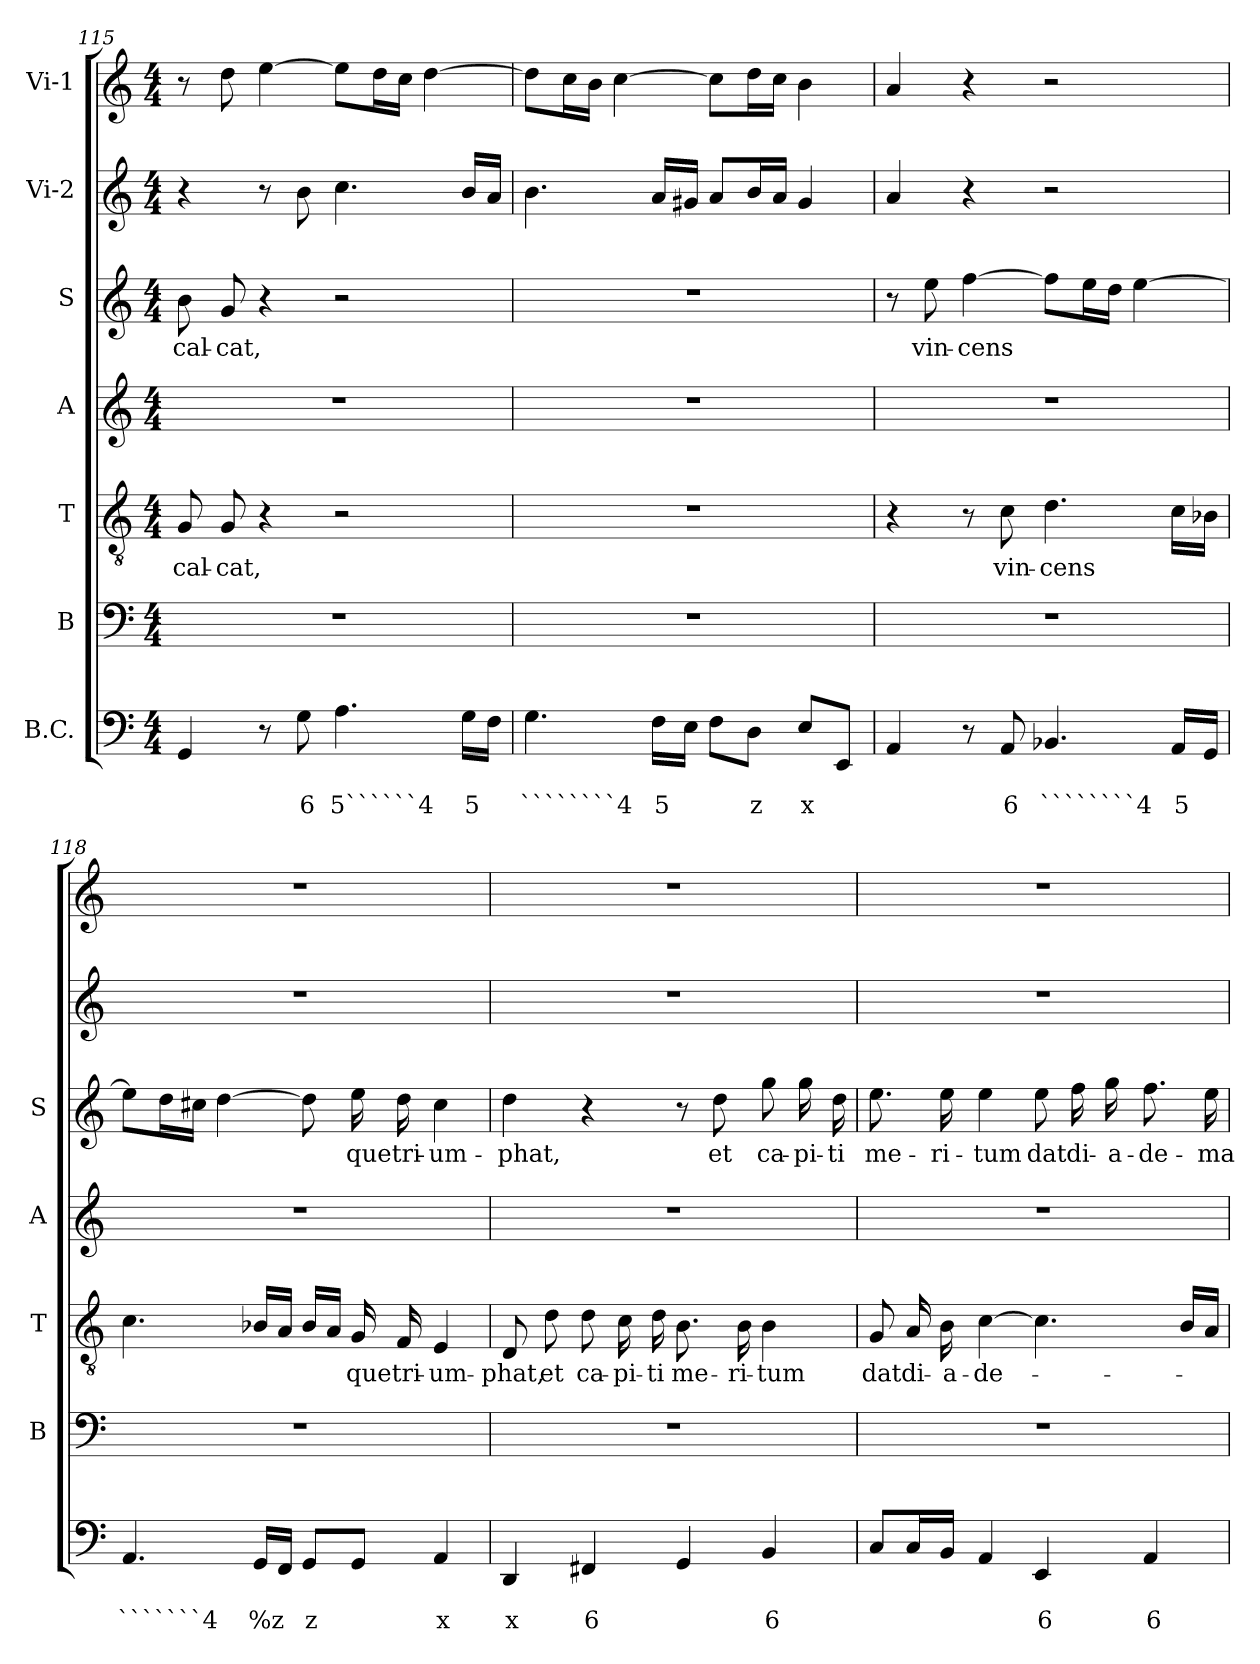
**kern	**text	**text	**kern	**kern	**text	**kern	**kern	**text	**kern	**kern
*part7	*part7	*part7	*part6	*part5	*part5	*part4	*part3	*part3	*part2	*part1
*staff7	*staff7	*staff7	*staff6	*staff5	*staff5	*staff4	*staff3	*staff3	*staff2	*staff1
*I"B.C.	*	*	*I"B	*I"T	*	*I"A	*I"S	*	*I"Vi-2	*I"Vi-1
*	*	*	*I'B	*I'T	*	*I'A	*I'S	*	*	*
*clefF4	*	*	*clefF4	*clefGv2	*	*clefG2	*clefG2	*	*clefG2	*clefG2
*k[]	*	*	*k[]	*k[]	*	*k[]	*k[]	*	*k[]	*k[]
*C:	*	*	*C:	*C:	*	*C:	*C:	*	*C:	*C:
*M4/4	*	*	*M4/4	*M4/4	*	*M4/4	*M4/4	*	*M4/4	*M4/4
=115	=115	=115	=115	=115	=115	=115	=115	=115	=115	=115
!	!	!	!	!	!LO:LY:b	!	!	!LO:LY:b	!	!
4GG/	.	.	1r	8G/	cal-	1r	8b\	cal-	4r	8r
!	!	!	!	!	!LO:LY:b	!	!	!LO:LY:b	!	!
.	.	.	.	8G/	-cat,	.	8g/	-cat,	.	8dd\
8r	.	.	.	4r	.	.	4r	.	8r	[4ee\
!	!	!LO:LY:b	!	!	!	!	!	!	!	!
8G\	.	6	.	.	.	.	.	.	8b\	.
!	!	!LO:LY:b	!	!	!	!	!	!	!	!
4.A\	.	5``````4	.	2r	.	.	2r	.	4.cc\	8ee\L]
.	.	.	.	.	.	.	.	.	.	16dd\L
.	.	.	.	.	.	.	.	.	.	16cc\JJ
.	.	.	.	.	.	.	.	.	.	[4dd\
!	!	!LO:LY:b	!	!	!	!	!	!	!	!
16G\LL	.	5	.	.	.	.	.	.	16b/LL	.
16F\JJ	.	.	.	.	.	.	.	.	16a/JJ	.
=116	=116	=116	=116	=116	=116	=116	=116	=116	=116	=116
!	!	!LO:LY:b	!	!	!	!	!	!	!	!
4.G\	.	````````4	1r	1r	.	1r	1r	.	4.b\	8dd\L]
.	.	.	.	.	.	.	.	.	.	16cc\L
.	.	.	.	.	.	.	.	.	.	16b\JJ
.	.	.	.	.	.	.	.	.	.	[4cc\
!	!	!LO:LY:b	!	!	!	!	!	!	!	!
16F\LL	.	5	.	.	.	.	.	.	16a/LL	.
16E\JJ	.	.	.	.	.	.	.	.	16g#X/JJ	.
8F\L	.	.	.	.	.	.	.	.	8a/L	8cc\L]
!	!	!LO:LY:b	!	!	!	!	!	!	!	!
8D\J	.	z	.	.	.	.	.	.	16b/L	16dd\L
.	.	.	.	.	.	.	.	.	16a/JJ	16cc\JJ
!	!	!LO:LY:b	!	!	!	!	!	!	!	!
8E/L	.	x	.	.	.	.	.	.	4g#/	4b\
8EE/J	.	.	.	.	.	.	.	.	.	.
!!LO:LB:g=z
=117	=117	=117	=117	=117	=117	=117	=117	=117	=117	=117
4AA/	.	.	1r	4r	.	1r	8r	.	4a/	4a/
!	!	!	!	!	!	!	!	!LO:LY:b	!	!
.	.	.	.	.	.	.	8ee\	vin-	.	.
!	!	!	!	!	!	!	!	!LO:LY:b	!	!
8r	.	.	.	8r	.	.	[4ff\	-cens	4r	4r
!	!	!LO:LY:b	!	!	!LO:LY:b	!	!	!	!	!
8AA/	.	6	.	8c\	vin-	.	.	.	.	.
!	!	!LO:LY:b	!	!	!LO:LY:b	!	!	!	!	!
4.BB-X/	.	````````4	.	4.d\	-cens	.	8ff\L]	.	2r	2r
.	.	.	.	.	.	.	16ee\L	.	.	.
.	.	.	.	.	.	.	16dd\JJ	.	.	.
.	.	.	.	.	.	.	[4ee\	.	.	.
!	!	!LO:LY:b	!	!	!	!	!	!	!	!
16AA/LL	.	5	.	16c\LL	.	.	.	.	.	.
16GG/JJ	.	.	.	16B-X\JJ	.	.	.	.	.	.
=118	=118	=118	=118	=118	=118	=118	=118	=118	=118	=118
!	!	!LO:LY:b	!	!	!	!	!	!	!	!
4.AA/	.	```````4	1r	4.c\	.	1r	8ee\L]	.	1r	1r
.	.	.	.	.	.	.	16dd\L	.	.	.
.	.	.	.	.	.	.	16cc#X\JJ	.	.	.
.	.	.	.	.	.	.	[4dd\	.	.	.
!	!	!LO:LY:b	!	!	!	!	!	!	!	!
16GG/LL	.	%z	.	16B-X/LL	.	.	.	.	.	.
16FF/JJ	.	.	.	16A/JJ	.	.	.	.	.	.
!	!	!LO:LY:b	!	!	!	!	!	!	!	!
8GG/L	.	z	.	16B-/LL	.	.	8dd\]	.	.	.
.	.	.	.	16A/JJ	.	.	.	.	.	.
!	!	!	!	!	!LO:LY:b	!	!	!LO:LY:b	!	!
8GG/J	.	.	.	16G/	que	.	16ee\	que	.	.
!	!	!	!	!	!LO:LY:b	!	!	!LO:LY:b	!	!
.	.	.	.	16F/	tri-	.	16dd\	tri-	.	.
!	!	!LO:LY:b	!	!	!LO:LY:b	!	!	!LO:LY:b	!	!
4AA/	.	x	.	4E/	-um-	.	4cc#\	-um-	.	.
=119	=119	=119	=119	=119	=119	=119	=119	=119	=119	=119
!	!	!LO:LY:b	!	!	!LO:LY:b	!	!	!LO:LY:b	!	!
4DD/	.	x	1r	8D/	-phat,	1r	4dd\	-phat,	1r	1r
!	!	!	!	!	!LO:LY:b	!	!	!	!	!
.	.	.	.	8d\	et	.	.	.	.	.
!	!	!LO:LY:b	!	!	!LO:LY:b	!	!	!	!	!
4FF#X/	.	6	.	8d\	ca-	.	4r	.	.	.
!	!	!	!	!	!LO:LY:b	!	!	!	!	!
.	.	.	.	16c\	-pi-	.	.	.	.	.
!	!	!	!	!	!LO:LY:b	!	!	!	!	!
.	.	.	.	16d\	-ti	.	.	.	.	.
!	!	!	!	!	!LO:LY:b	!	!	!	!	!
4GG/	.	.	.	8.B\	me-	.	8r	.	.	.
!	!	!	!	!	!	!	!	!LO:LY:b	!	!
.	.	.	.	.	.	.	8dd\	et	.	.
!	!	!	!	!	!LO:LY:b	!	!	!	!	!
.	.	.	.	16B\	-ri-	.	.	.	.	.
!	!	!LO:LY:b	!	!	!LO:LY:b	!	!	!LO:LY:b	!	!
4BB/	.	6	.	4B\	-tum	.	8gg\	ca-	.	.
!	!	!	!	!	!	!	!	!LO:LY:b	!	!
.	.	.	.	.	.	.	16gg\	-pi-	.	.
!	!	!	!	!	!	!	!	!LO:LY:b	!	!
.	.	.	.	.	.	.	16dd\	-ti	.	.
!!LO:LB:g=z
=120	=120	=120	=120	=120	=120	=120	=120	=120	=120	=120
!	!	!	!	!	!LO:LY:b	!	!	!LO:LY:b	!	!
8C/L	.	.	1r	8G/	dat	1r	8.ee\	me-	1r	1r
!	!	!	!	!	!LO:LY:b	!	!	!	!	!
16C/L	.	.	.	16A/	di-	.	.	.	.	.
!	!	!	!	!	!LO:LY:b	!	!	!LO:LY:b	!	!
16BB/JJ	.	.	.	16B\	-a-	.	16ee\	-ri-	.	.
!	!	!	!	!	!LO:LY:b	!	!	!LO:LY:b	!	!
4AA/	.	.	.	[4c\	-de-	.	4ee\	-tum	.	.
!	!	!LO:LY:b	!	!	!	!	!	!LO:LY:b	!	!
4EE/	.	6	.	4.c\]	.	.	8ee\	dat	.	.
!	!	!	!	!	!	!	!	!LO:LY:b	!	!
.	.	.	.	.	.	.	16ff\	di-	.	.
!	!	!	!	!	!	!	!	!LO:LY:b	!	!
.	.	.	.	.	.	.	16gg\	-a-	.	.
!	!	!LO:LY:b	!	!	!	!	!	!LO:LY:b	!	!
4AA/	.	6	.	.	.	.	8.ff\	-de-	.	.
.	.	.	.	16B/LL	.	.	.	.	.	.
!	!	!	!	!	!	!	!	!LO:LY:b	!	!
.	.	.	.	16A/JJ	.	.	16ee\	-ma	.	.
=	=	=	=	=	=	=	=	=	=	=
*-	*-	*-	*-	*-	*-	*-	*-	*-	*-	*-
